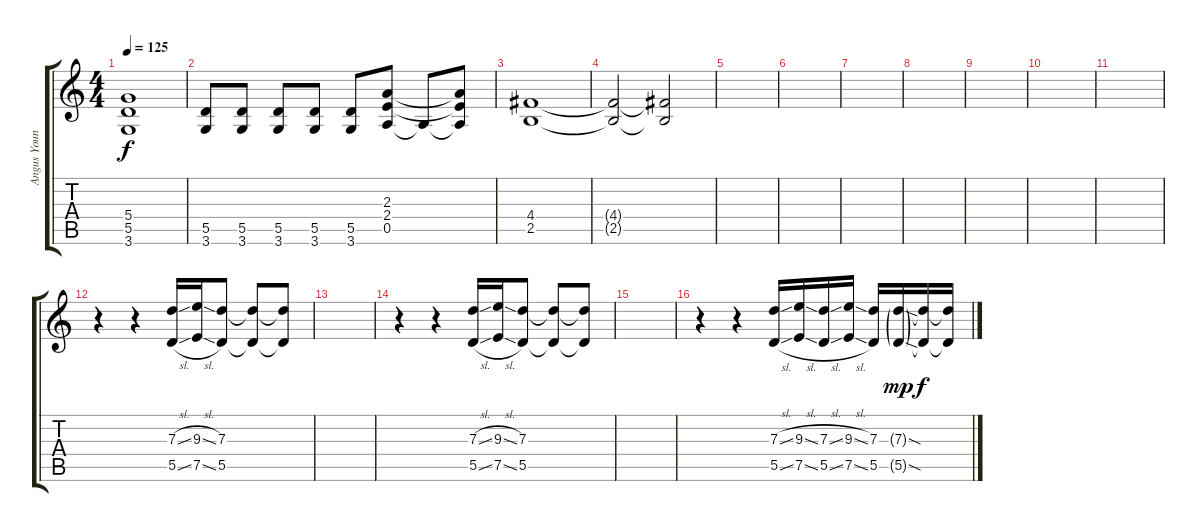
\track ("Angus Young" "Angus Youn") {instrument distortionguitar}
\staff {score tabs}
\tuning (E4 B3 G3 D3 A2 E2) {hide}
\ts (4 4)
\tempo 125
\clef g2
\ks c
(5.4 5.5 3.6).1{dy f} |
(5.5 3.6).8 (5.5 3.6).8 (5.5 3.6).8 (5.5 3.6).8 (5.5 3.6).8 (2.3 2.4 0.5).8 0.5{t}.8 (2.3{t} 2.4{t} 0.5{t}).8 |
(4.4 2.5).1 |
(4.4{t} 2.5{t}).2 (4.4{t} 2.5{t}).2 |
|
|
|
|
|
|
|
r.4 r.4 (7.3{sl} 5.5{sl}).16 (9.3{sl} 7.5{sl}).16 (7.3 5.5).8 (7.3{t} 5.5{t}).8 (7.3{t} 5.5{t}).8 |
|
r.4 r.4 (7.3{sl} 5.5{sl}).16 (9.3{sl} 7.5{sl}).16 (7.3 5.5).8 (7.3{t} 5.5{t}).8 (7.3{t} 5.5{t}).8 |
|
r.4 r.4 (7.3{sl} 5.5{sl}).16 (9.3{sl} 7.5{sl}).16 (7.3{sl} 5.5{sl}).16 (9.3{sl} 7.5{sl}).16 (7.3 5.5).16 (7.3{sod g} 5.5{sod g}).16{dy mp} (7.3{t} 5.5{t}).16{dy f} (7.3{t} 5.5{t}).16
